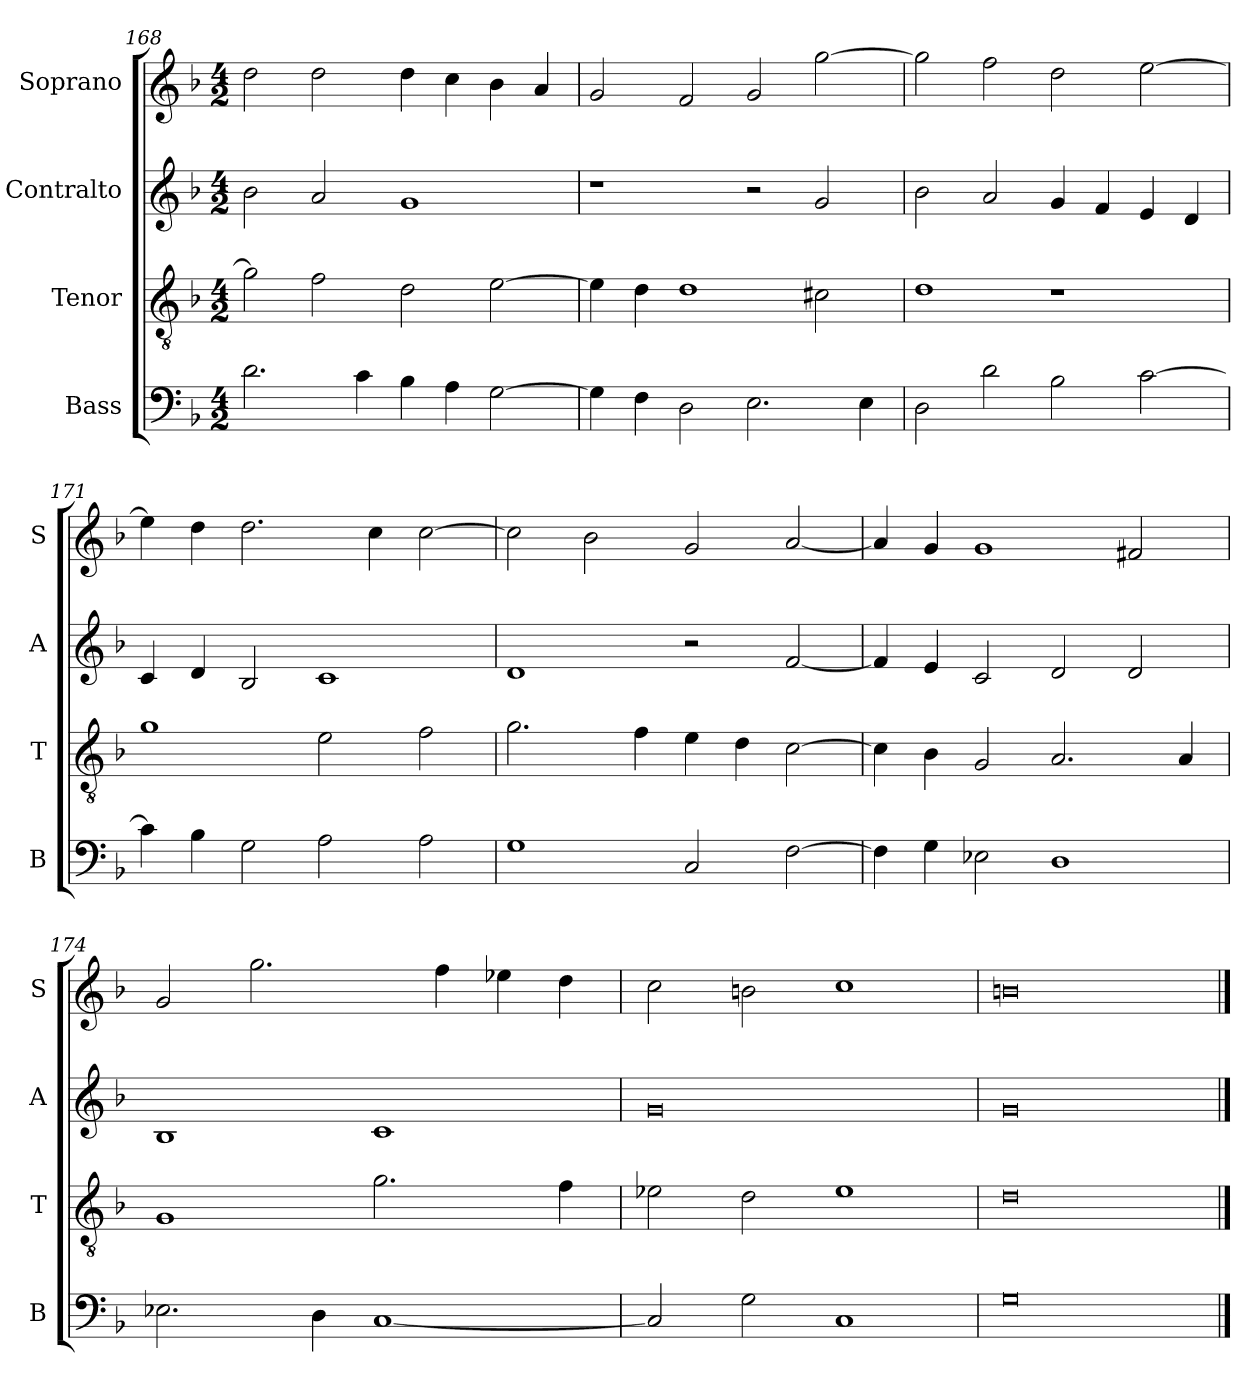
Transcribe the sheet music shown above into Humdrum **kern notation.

**kern	**kern	**kern	**kern
*part4	*part3	*part2	*part1
*staff4	*staff3	*staff2	*staff1
*I"Bass	*I"Tenor	*I"Contralto	*I"Soprano
*I'B	*I'T	*I'A	*I'S
*clefF4	*clefGv2	*clefG2	*clefG2
*k[b-]	*k[b-]	*k[b-]	*k[b-]
*G:dor	*G:dor	*G:dor	*G:dor
*M4/2	*M4/2	*M4/2	*M4/2
=168	=168	=168	=168
2.d	2g]	2b-	2dd
.	2f	2a	2dd
4c	.	.	.
4B-	2d	1g	4dd
4A	.	.	4cc
[2G	[2e	.	4b-
.	.	.	4a
=169	=169	=169	=169
4G]	4e]	1r	2g
4F	4d	.	.
2D	1d	.	2f
2.E	.	2r	2g
.	2c#X	2g	[2gg
4E	.	.	.
=170	=170	=170	=170
2D	1d	2b-	2gg]
2d	.	2a	2ff
2B-	1r	4g	2dd
.	.	4f	.
[2c	.	4e	[2ee
.	.	4d	.
=171	=171	=171	=171
4c]	1g	4c	4ee]
4B-	.	4d	4dd
2G	.	2B-	2.dd
2A	2e	1c	.
.	.	.	4cc
2A	2f	.	[2cc
=172	=172	=172	=172
1G	2.g	1d	2cc]
.	.	.	2b-
.	4f	.	.
2C	4e	2r	2g
.	4d	.	.
[2F	[2c	[2f	[2a
=173	=173	=173	=173
4F]	4c]	4f]	4a]
4G	4B-	4e	4g
2E-X	2G	2c	1g
1D	2.A	2d	.
.	.	2d	2f#X
.	4A	.	.
=174	=174	=174	=174
2.E-X	1G	1B-	2g
.	.	.	2.gg
4D	.	.	.
[1C	2.g	1c	.
.	.	.	4ff
.	.	.	4ee-X
.	4f	.	4dd
=175	=175	=175	=175
2C]	2e-X	0g	2cc
2G	2d	.	2bn
1C	1e-	.	1cc
=176	=176	=176	=176
0G	0d	0g	0bn
==	==	==	==
*-	*-	*-	*-
